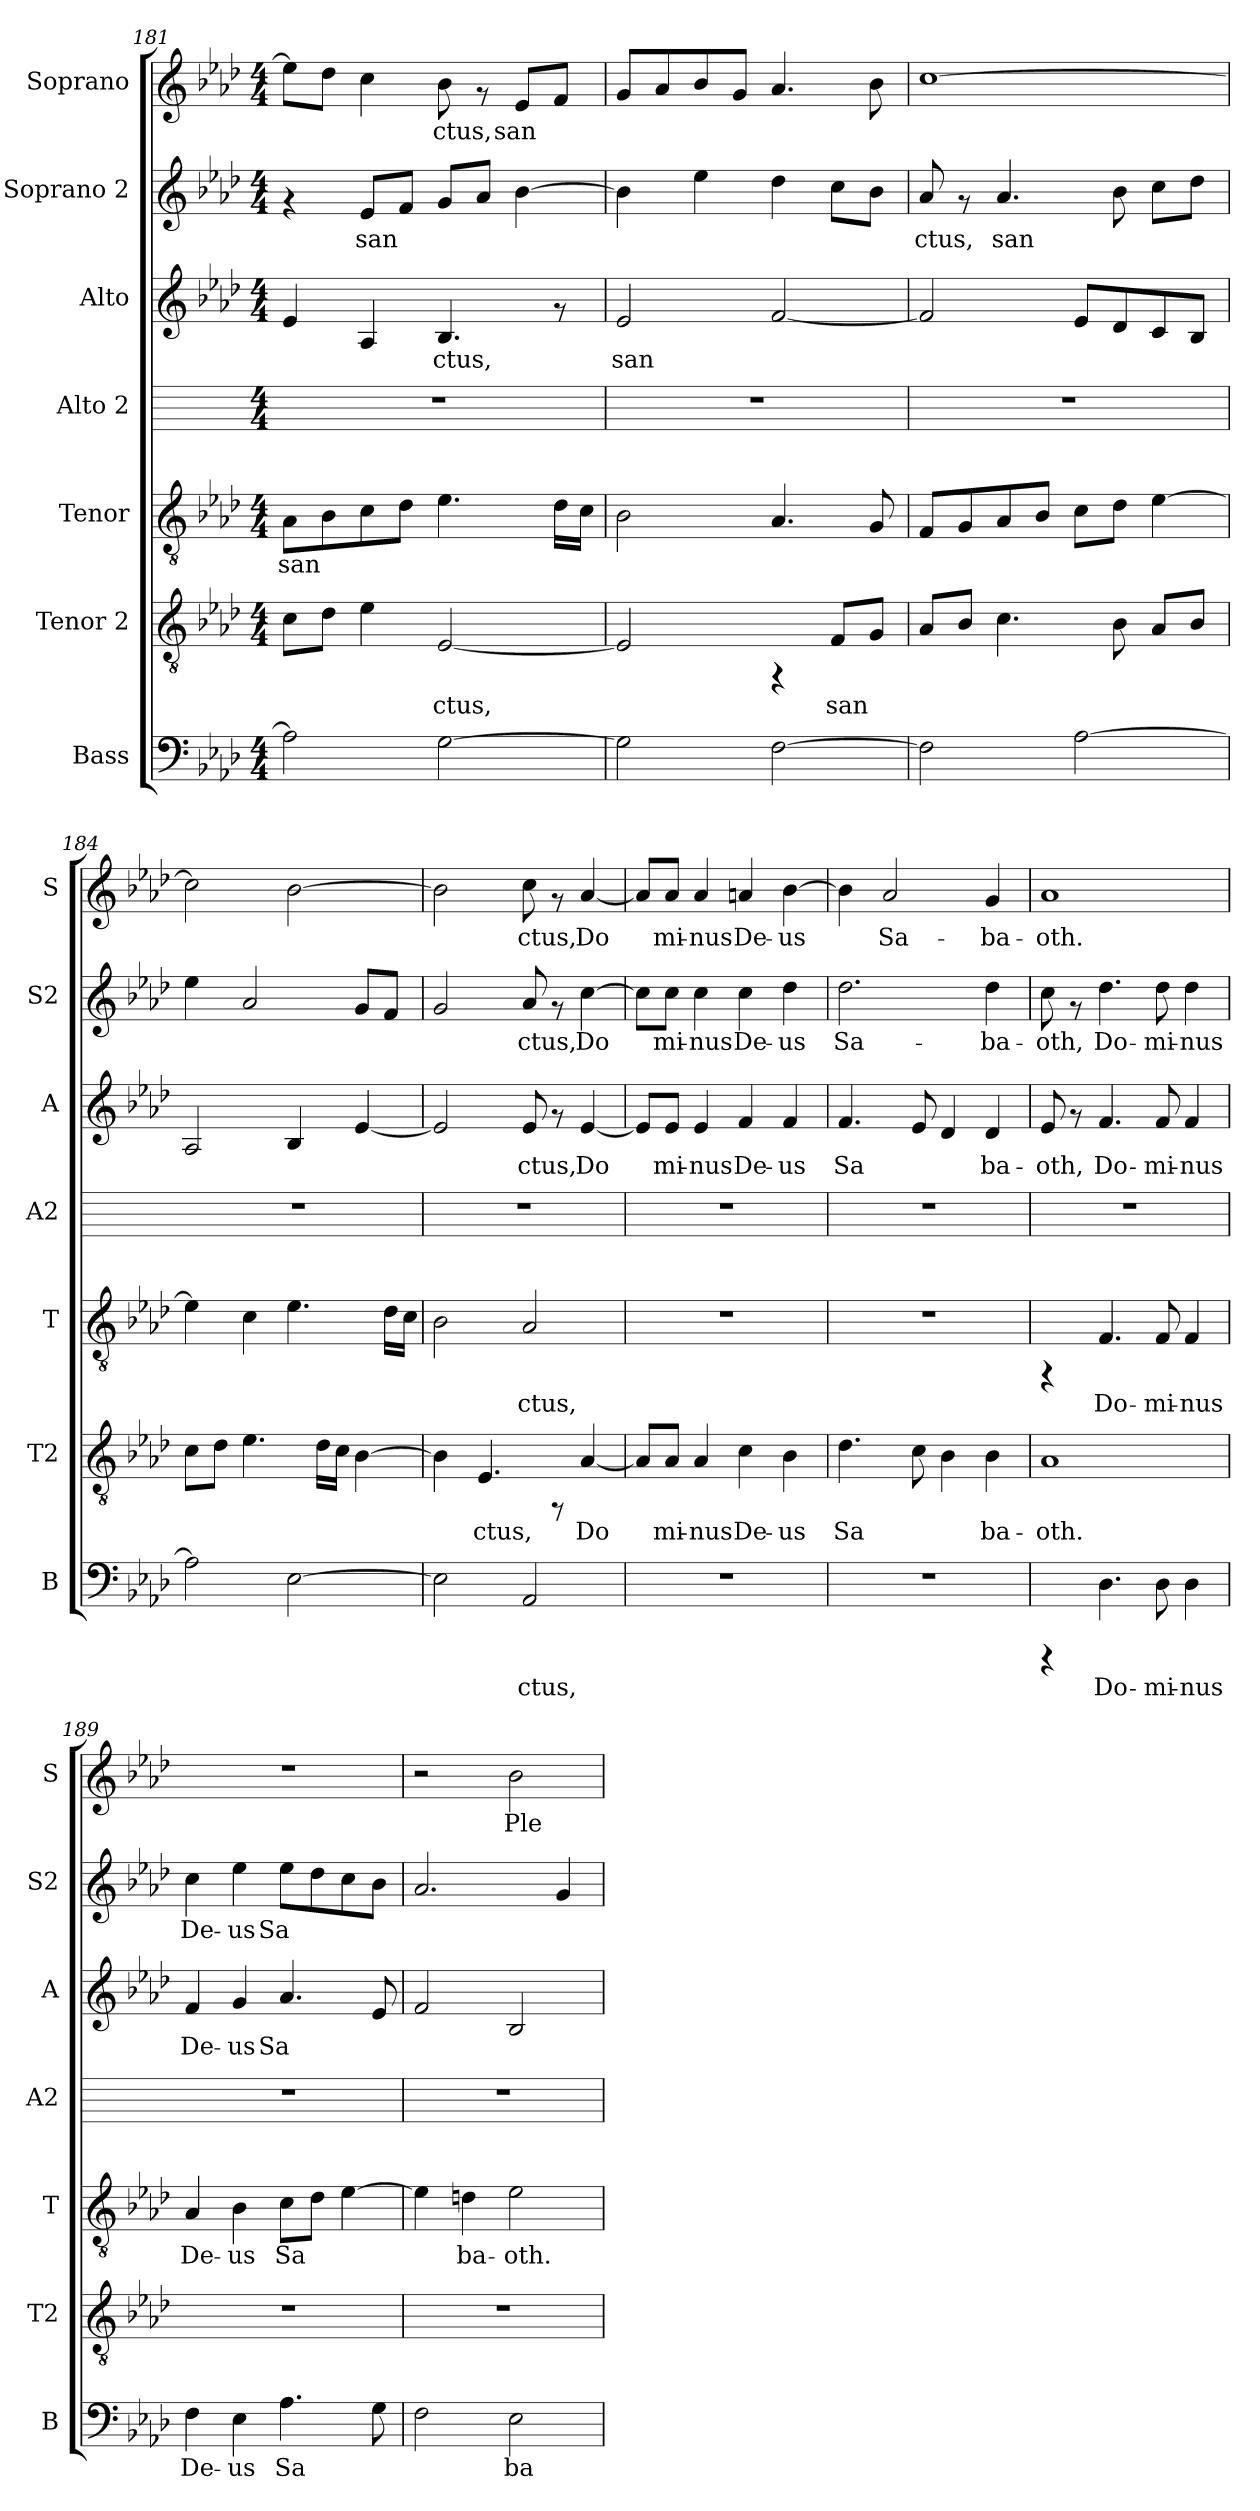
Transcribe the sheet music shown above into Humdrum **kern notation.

**kern	**text	**kern	**text	**kern	**text	**kern	**kern	**text	**kern	**text	**kern	**text
*part7	*part7	*part6	*part6	*part5	*part5	*part4	*part3	*part3	*part2	*part2	*part1	*part1
*staff7	*staff7	*staff6	*staff6	*staff5	*staff5	*staff4	*staff3	*staff3	*staff2	*staff2	*staff1	*staff1
*I"Bass	*	*I"Tenor 2	*	*I"Tenor	*	*I"Alto 2	*I"Alto	*	*I"Soprano 2	*	*I"Soprano	*
*I'B	*	*I'T2	*	*I'T	*	*I'A2	*I'A	*	*I'S2	*	*I'S	*
*clefF4	*	*clefGv2	*	*clefGv2	*	*	*clefG2	*	*clefG2	*	*clefG2	*
*k[b-e-a-d-]	*	*k[b-e-a-d-]	*	*k[b-e-a-d-]	*	*k[]	*k[b-e-a-d-]	*	*k[b-e-a-d-]	*	*k[b-e-a-d-]	*
*A-:	*	*A-:	*	*A-:	*	*C:	*A-:	*	*A-:	*	*A-:	*
*M4/4	*	*M4/4	*	*M4/4	*	*M4/4	*M4/4	*	*M4/4	*	*M4/4	*
=181	=181	=181	=181	=181	=181	=181	=181	=181	=181	=181	=181	=181
!	!LO:LY:b:cj	!	!LO:LY:b:cj	!	!LO:LY:b:cj	!	!	!LO:LY:b:cj	!	!	!	!LO:LY:b:cj
2A-\]	--	8c\L	--	8A-\L	san-	1r	4e-/	--	4rf	.	8ee-\L]	--
!	!	!	!LO:LY:b:cj	!	!LO:LY:b:cj	!	!	!	!	!	!	!LO:LY:b:cj
.	.	8d-\J	--	8B-\	--	.	.	.	.	.	8dd-\J	--
!	!	!	!LO:LY:b:cj	!	!LO:LY:b:cj	!	!	!LO:LY:b:cj	!	!LO:LY:b:cj	!	!LO:LY:b:cj
.	.	4e-\	--	8c\	--	.	4A-/	--	8e-/L	san-	4cc\	--
!	!	!	!	!	!LO:LY:b:cj	!	!	!	!	!LO:LY:b:cj	!	!
.	.	.	.	8d-\J	--	.	.	.	8f/J	--	.	.
!	!LO:LY:b:cj	!	!LO:LY:b:cj	!	!LO:LY:b:cj	!	!	!LO:LY:b:cj	!	!LO:LY:b:cj	!	!LO:LY:b:cj
[>2G\	--	[<2E-/	-ctus,	4.e-\	--	.	4.B-/	-ctus,	8g/L	--	8b-\	-ctus,
!	!	!	!	!	!	!	!	!	!	!LO:LY:b:cj	!	!
.	.	.	.	.	.	.	.	.	8a-/J	--	8rf	.
!	!	!	!	!	!	!	!	!	!	!LO:LY:b:cj	!	!LO:LY:b:cj
.	.	.	.	.	.	.	.	.	[>4b-\	--	8e-/L	san-
!	!	!	!	!	!LO:LY:b:cj	!	!	!	!	!	!	!LO:LY:b:cj
.	.	.	.	16d-\L	--	.	8rf	.	.	.	8f/J	--
!	!	!	!	!	!LO:LY:b:cj	!	!	!	!	!	!	!
.	.	.	.	16c\J	--	.	.	.	.	.	.	.
=182	=182	=182	=182	=182	=182	=182	=182	=182	=182	=182	=182	=182
!	!LO:LY:b:cj	!	!LO:LY:b:cj	!	!LO:LY:b:cj	!	!	!LO:LY:b:cj	!	!LO:LY:b:cj	!	!LO:LY:b:cj
2G\]	--	2E-/]	.	2B-\	--	1r	2e-/	san-	4b-\]	--	8g/L	--
!	!	!	!	!	!	!	!	!	!	!	!	!LO:LY:b:cj
.	.	.	.	.	.	.	.	.	.	.	8a-/	--
!	!	!	!	!	!	!	!	!	!	!LO:LY:b:cj	!	!LO:LY:b:cj
.	.	.	.	.	.	.	.	.	4ee-\	--	8b-/	--
!	!	!	!	!	!	!	!	!	!	!	!	!LO:LY:b:cj
.	.	.	.	.	.	.	.	.	.	.	8g/J	--
!	!LO:LY:b:cj	!	!	!	!LO:LY:b:cj	!	!	!LO:LY:b:cj	!	!LO:LY:b:cj	!	!LO:LY:b:cj
[>2F\	--	4rFF	.	4.A-/	--	.	[<2f/	--	4dd-\	--	4.a-/	--
!	!	!	!LO:LY:b:cj	!	!	!	!	!	!	!LO:LY:b:cj	!	!
.	.	8F/L	san-	.	.	.	.	.	8cc\L	--	.	.
!	!	!	!LO:LY:b:cj	!	!LO:LY:b:cj	!	!	!	!	!LO:LY:b:cj	!	!LO:LY:b:cj
.	.	8G/J	--	8G/	--	.	.	.	8b-\J	--	8b-\	--
=183	=183	=183	=183	=183	=183	=183	=183	=183	=183	=183	=183	=183
!	!LO:LY:b:cj	!	!LO:LY:b:cj	!	!LO:LY:b:cj	!	!	!LO:LY:b:cj	!	!LO:LY:b:cj	!	!LO:LY:b:cj
2F\]	--	8A-/L	--	8F/L	--	1r	2f/]	--	8a-/	-ctus,	[>1cc	--
!	!	!	!LO:LY:b:cj	!	!LO:LY:b:cj	!	!	!	!	!	!	!
.	.	8B-/J	--	8G/	--	.	.	.	8rf	.	.	.
!	!	!	!LO:LY:b:cj	!	!LO:LY:b:cj	!	!	!	!	!LO:LY:b:cj	!	!
.	.	4.c\	--	8A-/	--	.	.	.	4.a-/	san-	.	.
!	!	!	!	!	!LO:LY:b:cj	!	!	!	!	!	!	!
.	.	.	.	8B-/J	--	.	.	.	.	.	.	.
!	!LO:LY:b:cj	!	!	!	!LO:LY:b:cj	!	!	!LO:LY:b:cj	!	!	!	!
[>2A-\	--	.	.	8c\L	--	.	8e-/L	--	.	.	.	.
!	!	!	!LO:LY:b:cj	!	!LO:LY:b:cj	!	!	!LO:LY:b:cj	!	!LO:LY:b:cj	!	!
.	.	8B-\	--	8d-\J	--	.	8d-/	--	8b-\	--	.	.
!	!	!	!LO:LY:b:cj	!	!LO:LY:b:cj	!	!	!LO:LY:b:cj	!	!LO:LY:b:cj	!	!
.	.	8A-/L	--	[>4e-\	--	.	8c/	--	8cc\L	--	.	.
!	!	!	!LO:LY:b:cj	!	!	!	!	!LO:LY:b:cj	!	!LO:LY:b:cj	!	!
.	.	8B-/J	--	.	.	.	8B-/J	--	8dd-\J	--	.	.
=184	=184	=184	=184	=184	=184	=184	=184	=184	=184	=184	=184	=184
!	!LO:LY:b:cj	!	!LO:LY:b:cj	!	!LO:LY:b:cj	!	!	!LO:LY:b:cj	!	!LO:LY:b:cj	!	!LO:LY:b:cj
2A-\]	--	8c\L	--	4e-\]	--	1r	2A-/	--	4ee-\	--	2cc\]	--
!	!	!	!LO:LY:b:cj	!	!	!	!	!	!	!	!	!
.	.	8d-\J	--	.	.	.	.	.	.	.	.	.
!	!	!	!LO:LY:b:cj	!	!LO:LY:b:cj	!	!	!	!	!LO:LY:b:cj	!	!
.	.	4.e-\	--	4c\	--	.	.	.	2a-/	--	.	.
!	!LO:LY:b:cj	!	!	!	!LO:LY:b:cj	!	!	!LO:LY:b:cj	!	!	!	!LO:LY:b:cj
[>2E-\	--	.	.	4.e-\	--	.	4B-/	--	.	.	[>2b-\	--
!	!	!	!LO:LY:b:cj	!	!	!	!	!	!	!	!	!
.	.	16d-\L	--	.	.	.	.	.	.	.	.	.
!	!	!	!LO:LY:b:cj	!	!	!	!	!	!	!	!	!
.	.	16c\J	--	.	.	.	.	.	.	.	.	.
!	!	!	!LO:LY:b:cj	!	!	!	!	!LO:LY:b:cj	!	!LO:LY:b:cj	!	!
.	.	[>4B-\	--	.	.	.	[<4e-/	--	8g/L	--	.	.
!	!	!	!	!	!LO:LY:b:cj	!	!	!	!	!LO:LY:b:cj	!	!
.	.	.	.	16d-\L	--	.	.	.	8f/J	--	.	.
!	!	!	!	!	!LO:LY:b:cj	!	!	!	!	!	!	!
.	.	.	.	16c\J	--	.	.	.	.	.	.	.
=185	=185	=185	=185	=185	=185	=185	=185	=185	=185	=185	=185	=185
!	!LO:LY:b:cj	!	!LO:LY:b:cj	!	!LO:LY:b:cj	!	!	!LO:LY:b:cj	!	!LO:LY:b:cj	!	!LO:LY:b:cj
2E-\]	--	4B-\]	--	2B-\	--	1r	2e-/]	--	2g/	--	2b-\]	--
!	!	!	!LO:LY:b:cj	!	!	!	!	!	!	!	!	!
.	.	4.E-/	-ctus,	.	.	.	.	.	.	.	.	.
!	!LO:LY:b:cj	!	!	!	!LO:LY:b:cj	!	!	!LO:LY:b:cj	!	!LO:LY:b:cj	!	!LO:LY:b:cj
2AA-/	-ctus,	.	.	2A-/	-ctus,	.	8e-/	-ctus,	8a-/	-ctus,	8cc\	-ctus,
.	.	8rFF	.	.	.	.	8rf	.	8rf	.	8rf	.
!	!	!	!LO:LY:b:cj	!	!	!	!	!LO:LY:b:cj	!	!LO:LY:b:cj	!	!LO:LY:b:cj
.	.	[>4A-/	Do-	.	.	.	[>4e-/	Do-	[>4cc\	Do-	[>4a-/	Do-
!!LO:PB:g=z
=186	=186	=186	=186	=186	=186	=186	=186	=186	=186	=186	=186	=186
!	!	!	!LO:LY:b:cj	!	!	!	!	!LO:LY:b:cj	!	!LO:LY:b:cj	!	!LO:LY:b:cj
1r	.	8A-/L]	--	1r	.	1r	8e-/L]	--	8cc\L]	--	8a-/L]	--
!	!	!	!LO:LY:b:cj	!	!	!	!	!LO:LY:b:cj	!	!LO:LY:b:cj	!	!LO:LY:b:cj
.	.	8A-/J	-mi-	.	.	.	8e-/J	-mi-	8cc\J	-mi-	8a-/J	-mi-
!	!	!	!LO:LY:b:cj	!	!	!	!	!LO:LY:b:cj	!	!LO:LY:b:cj	!	!LO:LY:b:cj
.	.	4A-/	-nus	.	.	.	4e-/	-nus	4cc\	-nus	4a-/	-nus
!	!	!	!LO:LY:b:cj	!	!	!	!	!LO:LY:b:cj	!	!LO:LY:b:cj	!	!LO:LY:b:cj
.	.	4c\	De-	.	.	.	4f/	De-	4cc\	De-	4an/	De-
!	!	!	!LO:LY:b:cj	!	!	!	!	!LO:LY:b:cj	!	!LO:LY:b:cj	!	!LO:LY:b:cj
.	.	4B-\	-us	.	.	.	4f/	-us	4dd-\	-us	[>4b-\	-us
=187	=187	=187	=187	=187	=187	=187	=187	=187	=187	=187	=187	=187
!	!	!	!LO:LY:b:cj	!	!	!	!	!LO:LY:b:cj	!	!LO:LY:b:cj	!	!LO:LY:b:cj
1r	.	4.d-\	Sa-	1r	.	1r	4.f/	Sa-	2.dd-\	Sa-	4b-\]	.
!	!	!	!	!	!	!	!	!	!	!	!	!LO:LY:b:cj
.	.	.	.	.	.	.	.	.	.	.	2a-/	Sa-
!	!	!	!LO:LY:b:cj	!	!	!	!	!LO:LY:b:cj	!	!	!	!
.	.	8c\	--	.	.	.	8e-/	--	.	.	.	.
!	!	!	!LO:LY:b:cj	!	!	!	!	!LO:LY:b:cj	!	!	!	!
.	.	4B-\	--	.	.	.	4d-/	--	.	.	.	.
!	!	!	!LO:LY:b:cj	!	!	!	!	!LO:LY:b:cj	!	!LO:LY:b:cj	!	!LO:LY:b:cj
.	.	4B-\	-ba-	.	.	.	4d-/	-ba-	4dd-\	-ba-	4g/	-ba-
=188	=188	=188	=188	=188	=188	=188	=188	=188	=188	=188	=188	=188
!	!	!	!LO:LY:b:cj	!	!	!	!	!LO:LY:b:cj	!	!LO:LY:b:cj	!	!LO:LY:b:cj
4rCCC	.	1A-	-oth.	4rFF	.	1r	8e-/	-oth,	8cc\	-oth,	1a-	-oth.
.	.	.	.	.	.	.	8rf	.	8rf	.	.	.
!	!LO:LY:b:cj	!	!	!	!LO:LY:b:cj	!	!	!LO:LY:b:cj	!	!LO:LY:b:cj	!	!
4.D-\	Do-	.	.	4.F/	Do-	.	4.f/	Do-	4.dd-\	Do-	.	.
!	!LO:LY:b:cj	!	!	!	!LO:LY:b:cj	!	!	!LO:LY:b:cj	!	!LO:LY:b:cj	!	!
8D-\	-mi-	.	.	8F/	-mi-	.	8f/	-mi-	8dd-\	-mi-	.	.
!	!LO:LY:b:cj	!	!	!	!LO:LY:b:cj	!	!	!LO:LY:b:cj	!	!LO:LY:b:cj	!	!
4D-\	-nus	.	.	4F/	-nus	.	4f/	-nus	4dd-\	-nus	.	.
=189	=189	=189	=189	=189	=189	=189	=189	=189	=189	=189	=189	=189
!	!LO:LY:b:cj	!	!	!	!LO:LY:b:cj	!	!	!LO:LY:b:cj	!	!LO:LY:b:cj	!	!
4F\	De-	1r	.	4A-/	De-	1r	4f/	De-	4cc\	De-	1r	.
!	!LO:LY:b:cj	!	!	!	!LO:LY:b:cj	!	!	!LO:LY:b:cj	!	!LO:LY:b:cj	!	!
4E-\	-us	.	.	4B-\	-us	.	4g/	-us	4ee-\	-us	.	.
!	!LO:LY:b:cj	!	!	!	!LO:LY:b:cj	!	!	!LO:LY:b:cj	!	!LO:LY:b:cj	!	!
4.A-\	Sa-	.	.	8c\L	Sa-	.	4.a-/	Sa-	8ee-\L	Sa-	.	.
!	!	!	!	!	!LO:LY:b:cj	!	!	!	!	!LO:LY:b:cj	!	!
.	.	.	.	8d-\J	--	.	.	.	8dd-\	--	.	.
!	!	!	!	!	!LO:LY:b:cj	!	!	!	!	!LO:LY:b:cj	!	!
.	.	.	.	[>4e-\	--	.	.	.	8cc\	--	.	.
!	!LO:LY:b:cj	!	!	!	!	!	!	!LO:LY:b:cj	!	!LO:LY:b:cj	!	!
8G\	--	.	.	.	.	.	8e-/	--	8b-\J	--	.	.
=190	=190	=190	=190	=190	=190	=190	=190	=190	=190	=190	=190	=190
!	!LO:LY:b:cj	!	!	!	!LO:LY:b:cj	!	!	!LO:LY:b:cj	!	!LO:LY:b:cj	!	!
2F\	--	1r	.	4e-\]	--	1r	2f/	--	2.a-/	--	2r	.
!	!	!	!	!	!LO:LY:b:cj	!	!	!	!	!	!	!
.	.	.	.	4dn\	-ba-	.	.	.	.	.	.	.
!	!LO:LY:b:cj	!	!	!	!LO:LY:b:cj	!	!	!LO:LY:b:cj	!	!	!	!LO:LY:b:cj
2E-\	-ba-	.	.	2e-\	-oth.	.	2B-/	--	.	.	2b-\	Ple-
!	!	!	!	!	!	!	!	!	!	!LO:LY:b:cj	!	!
.	.	.	.	.	.	.	.	.	4g/	--	.	.
=	=	=	=	=	=	=	=	=	=	=	=	=
*-	*-	*-	*-	*-	*-	*-	*-	*-	*-	*-	*-	*-
